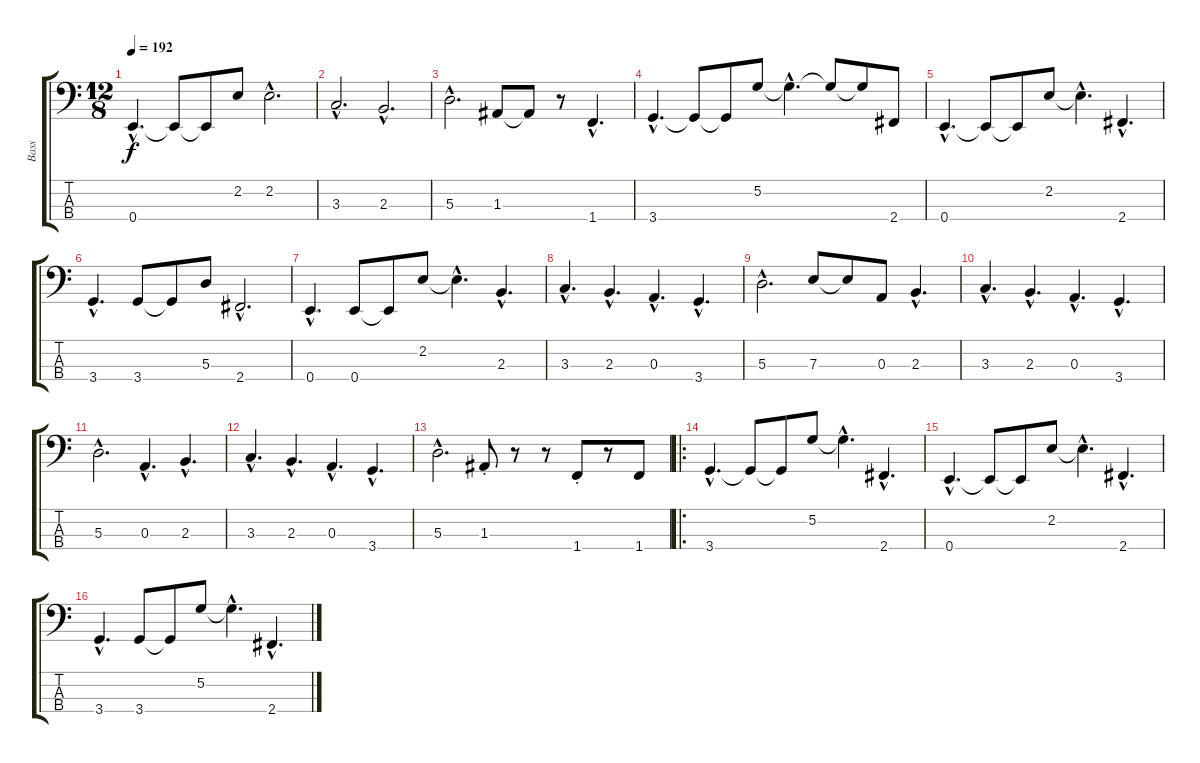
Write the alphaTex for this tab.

\track ("Bass" "Bass") {instrument electricbassfinger}
\staff {score tabs}
\tuning (G2 D2 A1 E1) {hide}
\ts (12 8)
\tempo 192
\clef f4
\ks c
0.4{hac}.4{d dy f} 0.4{t}.8 0.4{t}.8 2.2.8 2.2{hac}.2{d} |
3.3{hac}.2{d} 2.3{hac}.2{d} |
5.3{hac}.2{d} 1.3.8 1.3{t}.8 r.8 1.4{hac}.4{d} |
3.4{hac}.4{d} 3.4{t}.8 3.4{t}.8 5.2.8 5.2{hac t}.4{d} 5.2{t}.8 5.2{t}.8 2.4.8 |
0.4{hac}.4{d} 0.4{t}.8 0.4{t}.8 2.2.8 2.2{hac t}.4{d} 2.4{hac}.4{d} |
3.4{hac}.4{d} 3.4.8 3.4{t}.8 5.3.8 2.4{hac}.2{d} |
0.4{hac}.4{d} 0.4.8 0.4{t}.8 2.2.8 2.2{hac t}.4{d} 2.3{hac}.4{d} |
3.3{hac}.4{d} 2.3{hac}.4{d} 0.3{hac}.4{d} 3.4{hac}.4{d} |
5.3{hac}.2{d} 7.3.8 7.3{t}.8 0.3.8 2.3{hac}.4{d} |
3.3{hac}.4{d} 2.3{hac}.4{d} 0.3{hac}.4{d} 3.4{hac}.4{d} |
5.3{hac}.2{d} 0.3{hac}.4{d} 2.3{hac}.4{d} |
3.3{hac}.4{d} 2.3{hac}.4{d} 0.3{hac}.4{d} 3.4{hac}.4{d} |
5.3{hac}.2{d} 1.3{st}.8 r.8 r.8 1.4{st}.8 r.8 1.4.8 |
\ro
3.4{hac}.4{d} 3.4{t}.8 3.4{t}.8 5.2.8 5.2{hac t}.4{d} 2.4{hac}.4{d} |
0.4{hac}.4{d} 0.4{t}.8 0.4{t}.8 2.2.8 2.2{hac t}.4{d} 2.4{hac}.4{d} |
3.4{hac}.4{d} 3.4.8 3.4{t}.8 5.2.8 5.2{hac t}.4{d} 2.4{hac}.4{d}
